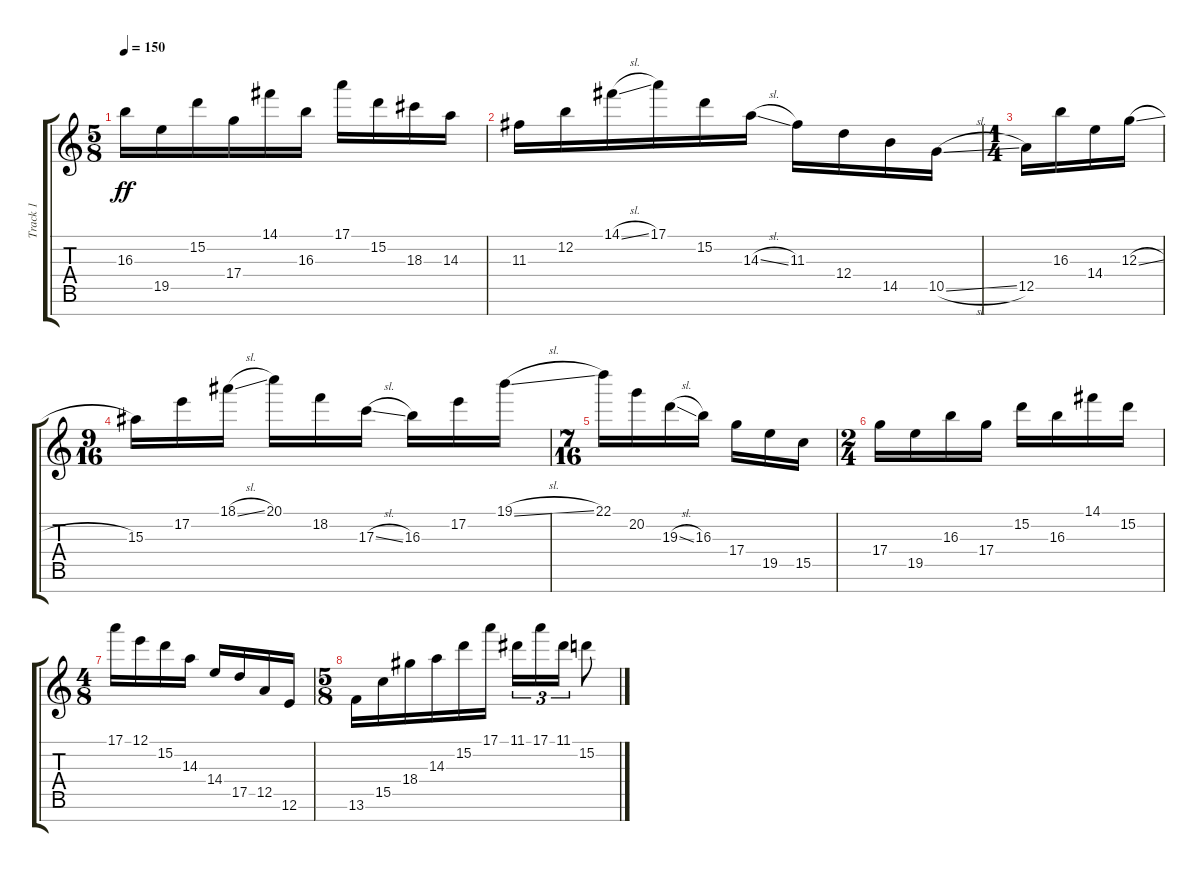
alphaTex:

\track ("Track 1" "Track 1") {instrument distortionguitar}
\staff {score tabs}
\tuning (E4 B3 G3 D3 A2 E2 B1) {hide}
\ts (5 8)
\tempo 150
\clef g2
\ks c
16.3.16{dy ff} 19.5.16 15.2.16 17.4.16 14.1.16 16.3.16 17.1.16 15.2.16 18.3.16 14.3.16 |
11.3.16 12.2.16 14.1{sl}.16 17.1.16 15.2.16 14.3{sl}.16 11.3.16 12.4.16 14.5.16 10.5{sl}.16 |
\ts (1 4)
12.5.16 16.3.16 14.4.16 12.3{sl}.16 |
\ts (9 16)
15.3.16 17.2.16 18.1{sl}.16 20.1.16 18.2.16 17.3{sl}.16 16.3.16 17.2.16 19.1{sl}.16 |
\ts (7 16)
22.1.16 20.2.16 19.3{sl}.16 16.3.16 17.4.16 19.5.16 15.5.16 |
\ts (2 4)
17.4.16 19.5.16 16.3.16 17.4.16 15.2.16 16.3.16 14.1.16 15.2.16 |
\ts (4 8)
17.1.16 12.1.16 15.2.16 14.3.16 14.4.16 17.5.16 12.5.16 12.6.16 |
\ts (5 8)
13.6.16 15.5.16 18.4.16 14.3.16 15.2.16 17.1.16 11.1.16{tu (3 2)} 17.1.16{tu (3 2)} 11.1.16{tu (3 2)} 15.2.8
